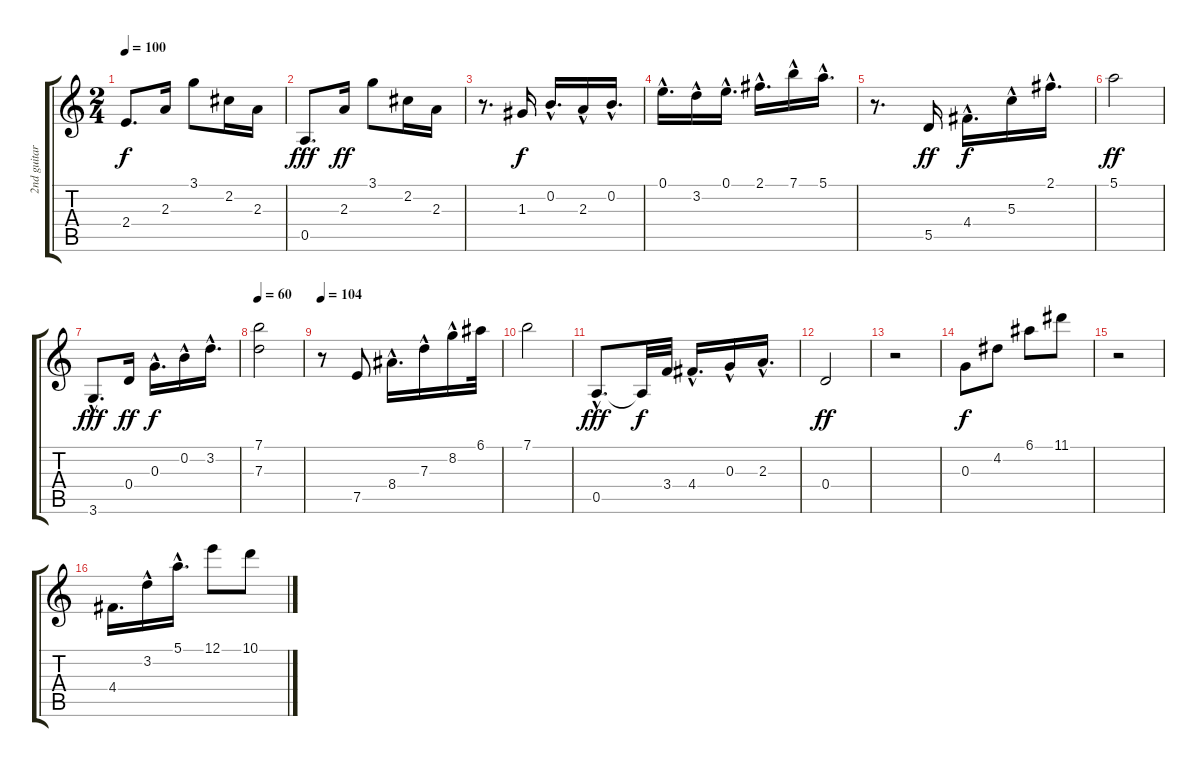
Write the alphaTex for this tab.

\track ("2nd guitar" "2nd guitar") {instrument acousticguitarnylon}
\staff {score tabs}
\tuning (E4 B3 G3 D3 A2 E2) {hide}
\ts (2 4)
\tempo 100
\clef g2
\ks c
2.4.8{d dy f} 2.3.16 3.1.8 2.2.16 2.3.16 |
0.5.8{d dy fff} 2.3.16{dy ff} 3.1.8 2.2.16 2.3.16 |
r.8{d} 1.3.16{dy f} 0.2{hac}.16{d} 2.3{hac}.16 0.2{hac}.16{d} |
0.1{hac}.16{d} 3.2{hac}.16 0.1{hac}.16{d} 2.1{hac}.16{d} 7.1{hac}.16 5.1{hac}.16{d} |
r.8{d} 5.5.16{dy ff} 4.4{hac}.16{d dy f} 5.3{hac}.16 2.1{hac}.16{d} |
5.1.2{dy ff} |
3.6{hac}.8{d dy fff} 0.4.16{dy ff} 0.3{hac}.16{d dy f} 0.2{hac}.16 3.2{hac}.16{d} |
\tempo 60
(7.1 7.3).2 |
\tempo 104
r.8 7.5.8 8.4{hac}.16{d} 7.3{hac}.16 8.2{hac}.16 6.1.32 |
7.1.2 |
0.5{hac}.8{d dy fff} 0.5{t}.32{dy f} 3.4.32 4.4{hac}.16{d} 0.3{hac}.16 2.3{hac}.16{d} |
0.4.2{dy ff} |
r.2 |
0.3.8{dy f} 4.2.8 6.1.8 11.1.8 |
r.2 |
4.4.16{d} 3.2{hac}.16 5.1{hac}.16{d} 12.1.8 10.1.8
